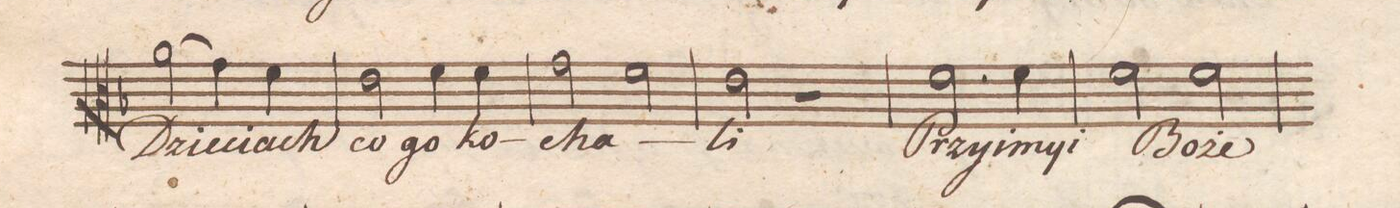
**kern	**text	**dynam
*I"Alto.	*	*
*clefC3	*	*
*k[b-]	*	*
*met(c|)	*	*
*M2/2	*	*
(2a\	Dzie-	.
4g\)	.	.
4f\	-ciach	.
=62	=62	=62
2e\	co	.
4f\	go	.
4f\	ko-	.
=63	=63	=63
2g\	-cha-	.
2f\	.	.
=64	=64	=64
2e\	-li	.
2r	.	.
=65	=65	=65
2.f\	Przyi-	.
4f\	-myi	.
=66	=66	=66
2f\	Bo-	.
2f\	-że	.
=67	=67	=67
*-	*-	*-
